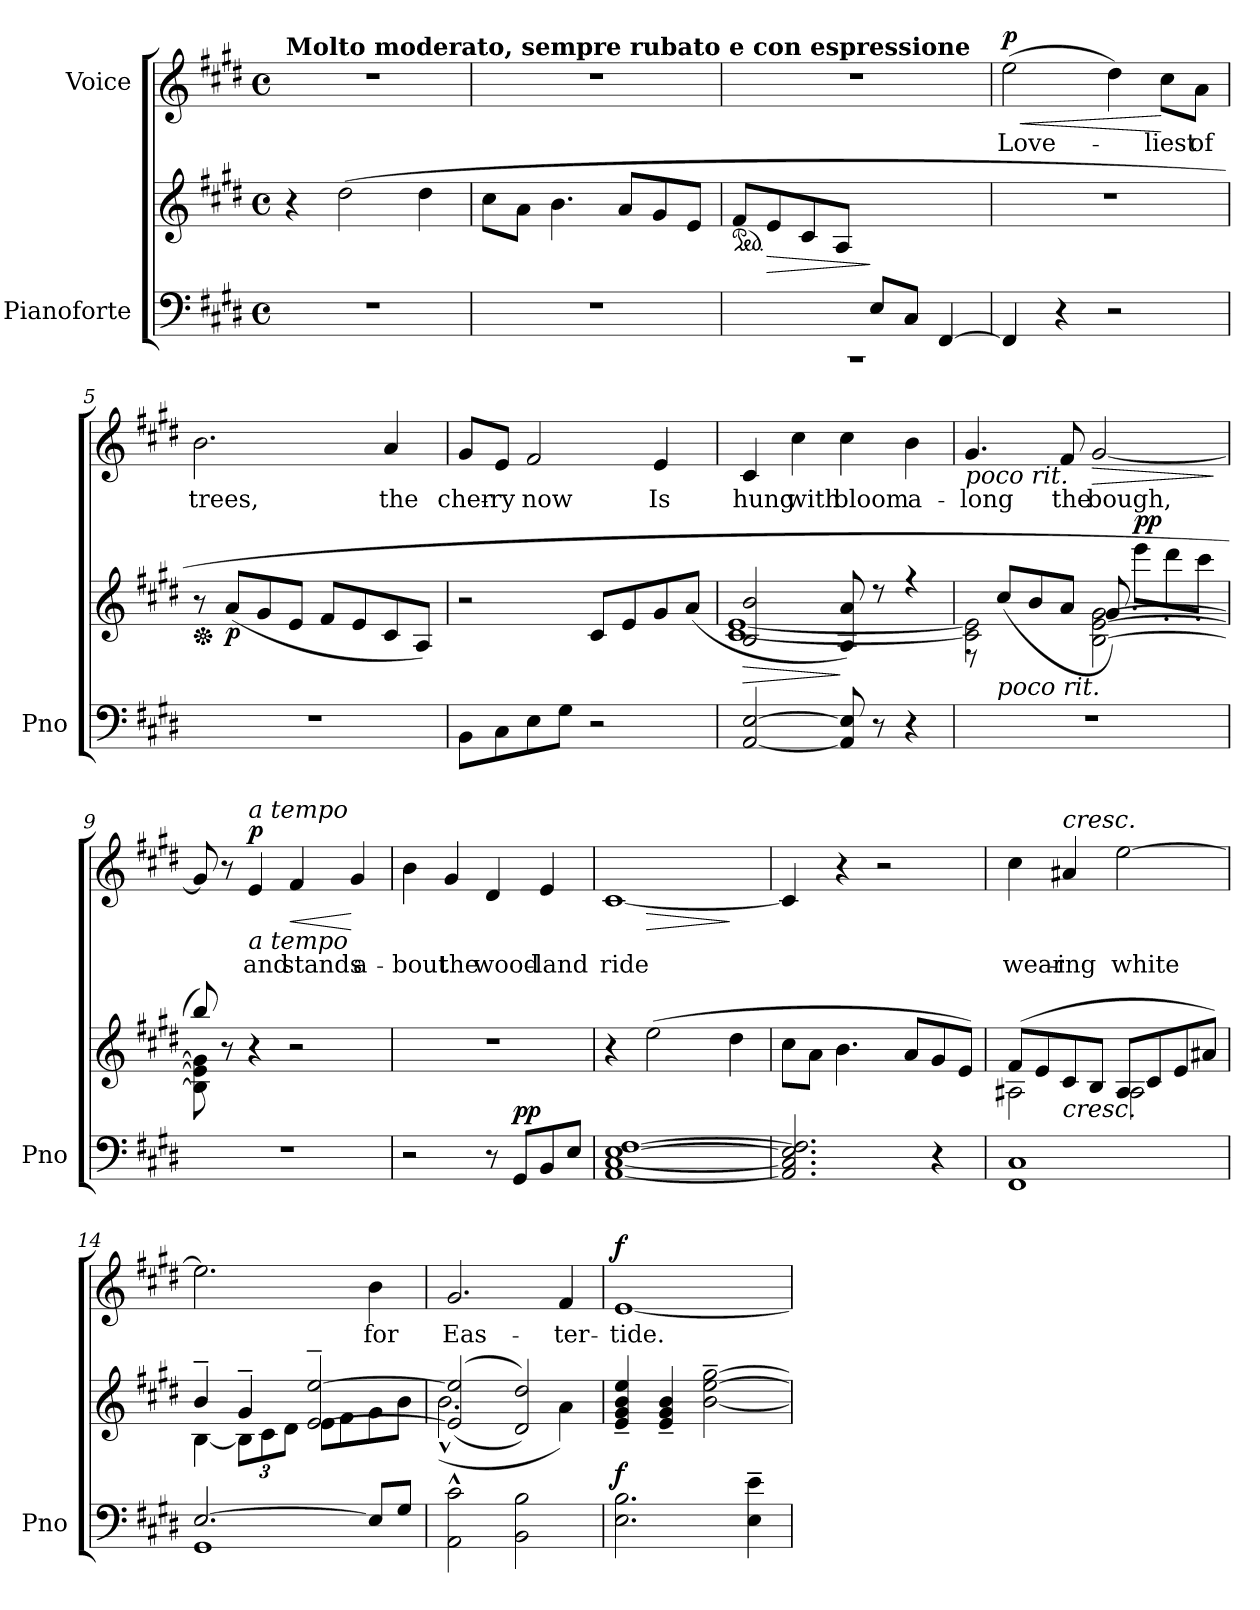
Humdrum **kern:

**kern	**kern	**dynam	**kern	**text	**dynam
*part2	*part2	*part2	*part1	*part1	*part1
*staff3	*staff2	*staff2/3	*staff1	*staff1	*staff1
*I"Pianoforte	*	*	*I"Voice	*	*
*I'Pno	*	*	*	*	*
*clefF4	*clefG2	*	*clefG2	*	*
*k[f#c#g#d#]	*k[f#c#g#d#]	*	*k[f#c#g#d#]	*	*
*M4/4	*M4/4	*	*M4/4	*	*
*met(c)	*met(c)	*	*met(c)	*	*
=1	=1	=1	=1	=1	=1
!	!	!	!LO:TX:a:B:t=Molto moderato, sempre rubato e con espressione	!	!
1r	4r	.	1r	.	.
!	!	!LO:DY:b	!	!	!
!	!	!LO:DY:n=1:b	!	!	!
.	(2dd#\	p other-dynamics	.	.	.
.	4dd#\	.	.	.	.
=2	=2	=2	=2	=2	=2
1r	8cc#\L	.	1r	.	.
.	8a\J	.	.	.	.
.	4.b\	.	.	.	.
.	8a/L	.	.	.	.
.	8g#/	.	.	.	.
.	8e/J	.	.	.	.
=3	=3	=3	=3	=3	=3
*^	*	*	*	*	*
*	*	*ped	*	*	*	*
2ryy	1r	8f#/L	.	1r	.	.
!	!	!	!LO:HP:b	!	!	!
.	.	8e/	>	.	.	.
.	.	8c#/	.	.	.	.
.	.	8A/J	.	.	.	.
8E/L	.	2ryy	]	.	.	.
8C#/J	.	.	.	.	.	.
[4FF#/)	.	.	.	.	.	.
*v	*v	*	*	*	*	*
=4	=4	=4	=4	=4	=4
!	!	!	!	!LO:LY:b	!LO:HP:b
!	!	!	!	!	!LO:DY:n=1:a
4FF#/]	1r	.	(2ee\	Love-	< p
4r	.	.	.	.	.
2r	.	.	4dd#\)	.	.
!	!	!	!	!LO:LY:b	!
.	.	.	8cc#\L	-liest	[
!	!	!	!	!LO:LY:b	!
.	.	.	8a\J	of	.
!!LO:LB:g=z
=5	=5	=5	=5	=5	=5
*	*Xped	*	*	*	*
!	!	!	!	!LO:LY:b	!
1r	8r	.	2.b\	trees,	.
!	!	!LO:DY:b	!	!	!
.	(8a/L	p	.	.	.
.	8g#/	.	.	.	.
.	8e/J	.	.	.	.
.	8f#/L	.	.	.	.
.	8e/	.	.	.	.
!	!	!	!	!LO:LY:b	!
.	8c#/	.	4a/	the	.
.	8A/J)	.	.	.	.
=6	=6	=6	=6	=6	=6
!	!	!	!	!LO:LY:b	!
(8BB\L	2r	.	8g#/L	cher-	.
!	!	!	!	!LO:LY:b	!
8C#\	.	.	8e/J	-ry	.
!	!	!	!	!LO:LY:b	!
8E\	.	.	2f#/	now	.
8G#\J	.	.	.	.	.
2r	8c#/L	.	.	.	.
.	8e/	.	.	.	.
!	!	!	!	!LO:LY:b	!
.	8g#/	.	4e/	Is	.
.	(8a/J	.	.	.	.
=7	=7	=7	=7	=7	=7
!	!	!LO:HP:b	!	!LO:LY:b	!
*	*^	*	*	*	*
[2AA/ [2E/	2B/ 2b/	[1c# [>1e	>	4c#/	hung	.
!	!	!	!	!	!LO:LY:b	!
.	.	.	.	4cc#\	with	.
!	!	!	!	!	!LO:LY:b	!
8AA/] 8E/]	8A/ 8a/)	.	]	4cc#\	bloom	.
8r	8r	.	.	.	.	.
!	!	!	!	!	!LO:LY:b	!
4r	4r	.	.	4b\	a-	.
!!LO:LB:g=z
=8	=8	=8	=8	=8	=8	=8
!	!	!	!	!LO:TX:b:i:t=poco rit.	!	!
!	!	!	!	!	!LO:LY:b	!
1r	2c#\] 2e\]	8r	.	4.g#/	-long	.
!	!	!LO:TX:b:i:t=poco rit.	!	!	!	!
.	.	(<8cc#/L	.	.	.	.
.	.	8b/	.	.	.	.
!	!	!	!	!	!LO:LY:b	!
.	.	8a/J	.	8f#/	the	.
!	!	!	!	!	!LO:LY:b	!LO:HP:b
.	[2B\ [2e\ [2g#\	8g#/)	.	[2g#/	bough,	>
!	!	!	!LO:DY:a	!	!	!
.	.	(>8eee'>\L	pp	.	.	.
.	.	8ddd#'>\	.	.	.	.
.	.	8ccc#'>\J	.	.	.	.
*	*v	*v	*	*	*	*
.	.	.	.	.	]
=9	=9	=9	=9	=9	=9
*	*^	*	*	*	*
1r	8bb/)	8B\] 8e\] 8g#\]	.	8g#/]	.	.
.	8r	2..ryy	.	8r	.	.
!	!	!	!	!LO:TX:b:i:t=a tempo	!	!
!	!	!	!	!LO:TX:a:i:t=a tempo	!	!
!	!	!	!	!	!LO:LY:b	!LO:DY:a
.	4r	.	.	4e/	and	p
!	!	!	!	!	!LO:LY:b	!LO:HP:b
.	2r	.	.	4f#/	stands	<
!	!	!	!	!	!LO:LY:b	!
.	.	.	.	4g#/	a-	[
*	*v	*v	*	*	*	*
=10	=10	=10	=10	=10	=10
!	!	!	!	!LO:LY:b	!
2r	1r	.	4b\	-bout	.
!	!	!	!	!LO:LY:b	!
.	.	.	4g#/	the	.
!	!	!	!	!LO:LY:b	!
8r	.	.	4d#/	wood-	.
!	!	!LO:DY:a=2	!	!	!
8GG#/L	.	pp	.	.	.
!	!	!	!	!LO:LY:b	!
8BB/	.	.	4e/	-land	.
8E/J	.	.	.	.	.
!!LO:PB:g=z
=11	=11	=11	=11	=11	=11
!	!	!	!	!LO:LY:b	!
*	*	*	*^	*	*
[1AA [1C# [1E [1F#	4r	.	[1c#	4ryy	ride	.
!	!	!LO:DY:b	!	!	!	!LO:HP:b
!	!	!LO:DY:n=1:b	!	!	!	!
.	(2ee\	p other-dynamics	.	4ryy	.	>
.	.	.	.	4ryy	.	.
.	4dd#\	.	.	4ryy	.	]
*	*	*	*v	*v	*	*
=12	=12	=12	=12	=12	=12
2.AA/] 2.C#/] 2.E/] 2.F#/]	8cc#\L	.	4c#/]	.	.
.	8a\J	.	.	.	.
.	4.b\	.	4r	.	.
.	.	.	2r	.	.
.	8a/L	.	.	.	.
4r	8g#/	.	.	.	.
.	8e/J)	.	.	.	.
=13	=13	=13	=13	=13	=13
*	*^	*	*	*	*
!	!	!	!	!	!LO:LY:b	!
1FF# 1C#	(>8f#/L	2A#X\	.	4cc#\	wear-	.
.	8e/	.	.	.	.	.
!	!	!	!	!LO:TX:a:i:t=cresc.	!	!
!	!LO:TX:b:i:t=cresc.	!	!	!	!	!
!	!	!	!	!	!LO:LY:b	!
.	8c#/	.	.	4a#X/	-ing	.
.	8B/J	.	.	.	.	.
!	!	!	!	!	!LO:LY:b	!
.	8A#j/L	2A#\	.	[2ee\	white	.
.	8c#/	.	.	.	.	.
.	8e/	.	.	.	.	.
.	8a#X/J)	.	.	.	.	.
!!LO:LB:g=z
=14	=14	=14	=14	=14	=14	=14
*^	*	*	*	*	*	*
[2.E/	1GG#	4b~/	[4B\	.	2.ee\]	.	.
*	*	*	*Xbrackettup	*	*	*	*
.	.	4g#~/	12B\L]	.	.	.	.
.	.	.	12c#\	.	.	.	.
.	.	.	12d#\J	.	.	.	.
.	.	[<2e/~ [2ee/~	8e\L	.	.	.	.
.	.	.	8f#\	.	.	.	.
!	!	!	!	!	!	!LO:LY:b	!
8E/L]	.	.	8g#\	.	4b\	for	.
8G#/J	.	.	8b\J	.	.	.	.
*v	*v	*	*	*	*	*	*
=15	=15	=15	=15	=15	=15	=15
!	!	!	!	!	!LO:LY:b	!
2AA\^^ 2c#\^^	(>(<2e/] 2ee/]	(2.b^^\	.	2.g#/	Eas-	.
2BB\ 2B\	2d#/ 2dd#/))	.	.	.	.	.
!	!	!	!	!	!LO:LY:b	!
.	.	4a\)	.	4f#/	-ter-	.
=16	=16	=16	=16	=16	=16	=16
!	!	!	!LO:DY:a=2	!	!LO:LY:b	!LO:DY:a
*	*v	*v	*	*	*	*
2.E\ 2.B\	4e/~ 4g#/~ 4b/~ 4ee/~	f	[1e	-tide.	f
.	4e/~ 4g#/~ 4b/~	.	.	.	.
.	[2b\~ [2ee\~ [2gg#\~	.	.	.	.
4E\~ 4e\~	.	.	.	.	.
=	=	=	=	=	=
*-	*-	*-	*-	*-	*-
